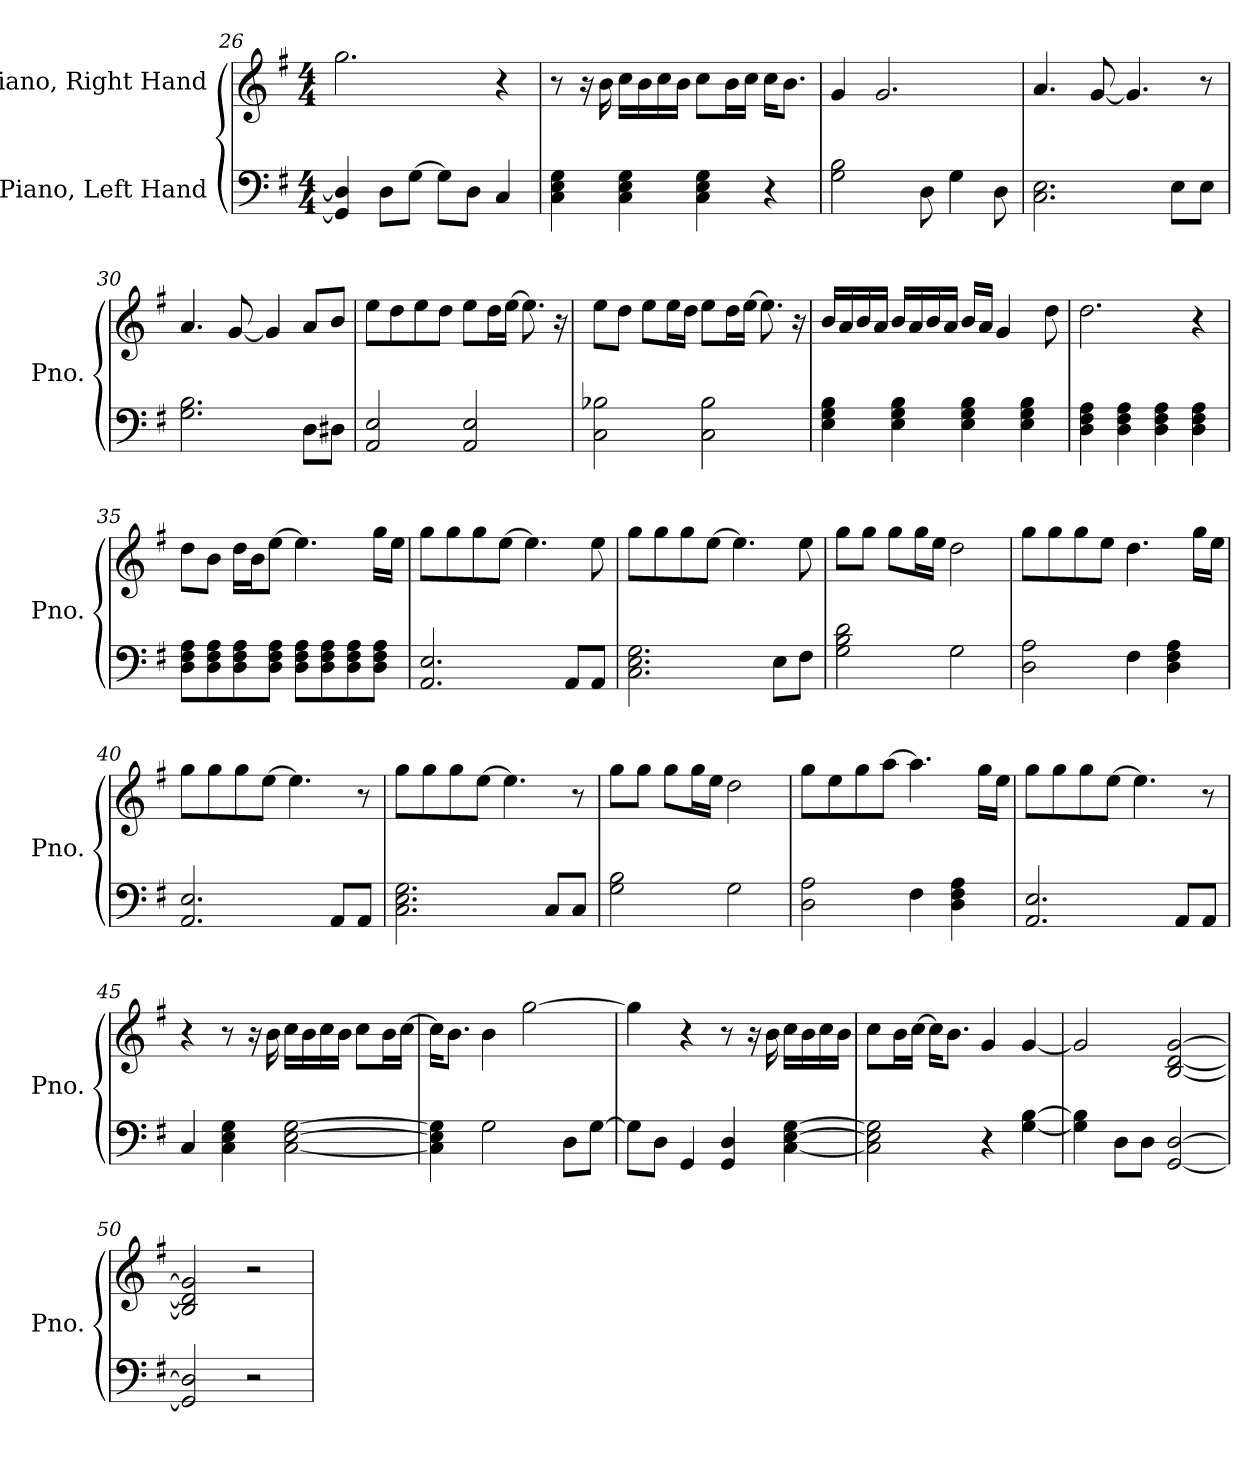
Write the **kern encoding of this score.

**kern	**kern
*part2	*part1
*staff2	*staff1
*I"Piano, Left Hand	*I"Piano, Right Hand
*I'Pno.	*I'Pno.
*clefF4	*clefG2
*k[f#]	*k[f#]
*M4/4	*M4/4
=26	=26
4GG/] 4D/]	2.gg\
8D\L	.
[8G\J	.
8G\L]	.
8D\J	.
4C/	4r
=27	=27
4C\ 4E\ 4G\	8r
.	16r
.	16b\
4C\ 4E\ 4G\	16cc\LL
.	16b\
.	16cc\
.	16b\JJ
4C\ 4E\ 4G\	8cc\L
.	16b\L
.	16cc\JJ
4r	16cc\KL
.	8.b\J
=28	=28
2G\ 2B\	4g/
.	2.g/
8D\	.
4G\	.
8D\	.
=29	=29
2.C\ 2.E\	4.a/
.	[8g/
.	4.g/]
8E\L	.
8E\J	8r
!!LO:LB:g=z
=30	=30
2.G\ 2.B\	4.a/
.	[8g/
.	4g/]
8D\L	8a/L
8D#X\J	8b/J
=31	=31
2AA/ 2E/	8ee\L
.	8dd\
.	8ee\
.	8dd\J
2AA/ 2E/	8ee\L
.	16dd\L
.	[16ee\JJ
.	8.ee\]
.	16r
=32	=32
2C\ 2B-X\	8ee\L
.	8dd\J
.	8ee\L
.	16ee\L
.	16dd\JJ
2C\ 2B-\	8ee\L
.	16dd\L
.	[16ee\JJ
.	8.ee\]
.	16r
=33	=33
4E\ 4G\ 4B\	16b/LL
.	16a/
.	16b/
.	16a/JJ
4E\ 4G\ 4B\	16b/LL
.	16a/
.	16b/
.	16a/JJ
4E\ 4G\ 4B\	16b/LL
.	16a/JJ
.	4g/
4E\ 4G\ 4B\	.
.	8dd\
!!LO:LB:g=z
=34	=34
4D\ 4F#\ 4A\	2.dd\
4D\ 4F#\ 4A\	.
4D\ 4F#\ 4A\	.
4D\ 4F#\ 4A\	4r
=35	=35
8D\ 8F#\ 8A\L	8dd\L
8D\ 8F#\ 8A\	8b\J
8D\ 8F#\ 8A\	16dd\LL
.	16b\J
8D\ 8F#\ 8A\J	[8ee\J
8D\ 8F#\ 8A\L	4.ee\]
8D\ 8F#\ 8A\	.
8D\ 8F#\ 8A\	.
8D\ 8F#\ 8A\J	16gg\LL
.	16ee\JJ
=36	=36
2.AA/ 2.E/	8gg\L
.	8gg\
.	8gg\
.	[8ee\J
.	4.ee\]
8AA/L	.
8AA/J	8ee\
=37	=37
2.C\ 2.E\ 2.G\	8gg\L
.	8gg\
.	8gg\
.	[8ee\J
.	4.ee\]
8E\L	.
8F#\J	8ee\
=38	=38
2G\ 2B\ 2d\	8gg\L
.	8gg\J
.	8gg\L
.	16gg\L
.	16ee\JJ
2G\	2dd\
!!LO:LB:g=z
=39	=39
2D\ 2A\	8gg\L
.	8gg\
.	8gg\
.	8ee\J
4F#\	4.dd\
4D\ 4F#\ 4A\	.
.	16gg\LL
.	16ee\JJ
=40	=40
2.AA/ 2.E/	8gg\L
.	8gg\
.	8gg\
.	[8ee\J
.	4.ee\]
8AA/L	.
8AA/J	8r
=41	=41
2.C\ 2.E\ 2.G\	8gg\L
.	8gg\
.	8gg\
.	[8ee\J
.	4.ee\]
8C/L	.
8C/J	8r
=42	=42
2G\ 2B\	8gg\L
.	8gg\J
.	8gg\L
.	16gg\L
.	16ee\JJ
2G\	2dd\
=43	=43
2D\ 2A\	8gg\L
.	8ee\
.	8gg\
.	[8aa\J
4F#\	4.aa\]
4D\ 4F#\ 4A\	.
.	16gg\LL
.	16ee\JJ
!!LO:LB:g=z
=44	=44
2.AA/ 2.E/	8gg\L
.	8gg\
.	8gg\
.	[8ee\J
.	4.ee\]
8AA/L	.
8AA/J	8r
=45	=45
4C/	4r
4C\ 4E\ 4G\	8r
.	16r
.	16b\
[2C\ [2E\ [2G\	16cc\LL
.	16b\
.	16cc\
.	16b\JJ
.	8cc\L
.	16b\L
.	[16cc\JJ
=46	=46
4C\] 4E\] 4G\]	16cc\KL]
.	8.b\J
2G\	4b\
.	[2gg\
8D\L	.
[8G\J	.
=47	=47
8G\L]	4gg\]
8D\J	.
4GG/	4r
4GG/ 4D/	8r
.	16r
.	16b\
[4C\ [4E\ [4G\	16cc\LL
.	16b\
.	16cc\
.	16b\JJ
=48	=48
2C\] 2E\] 2G\]	8cc\L
.	16b\L
.	[16cc\JJ
.	16cc\KL]
.	8.b\J
4r	4g/
[4G\ [4B\	[4g/
!!LO:LB:g=z
=49	=49
4G\] 4B\]	2g/]
8D\L	.
8D\J	.
[2GG/ [2D/	[2B/ [2d/ [2g/
=50	=50
2GG/] 2D/]	2B/] 2d/] 2g/]
2r	2r
=	=
*-	*-
